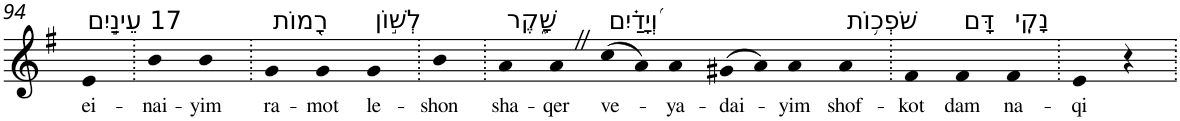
**kern	**text
*part1	*part1
*staff1	*staff1
*I"Piano	*
*I'Pno	*
!!LO:PB:g=z
*clefG2	*
*k[f#]	*
*G:	*
=94	=94
!LO:TX:a:t=17 עֵינַ֣יִם	!
!	!LO:LY:b
4e	ei-
=95.	=95.
!	!LO:LY:b
4b	-nai-
!	!LO:LY:b
4b	-yim
=96.	=96.
!LO:TX:a:t=רָ֭מוֹת	!
!	!LO:LY:b
4g	ra-
!	!LO:LY:b
4g	-mot
!LO:TX:a:t=לְשׁ֣וֹן	!
!	!LO:LY:b
4g	le-
=97.	=97.
!	!LO:LY:b
4b	-shon
=98.	=98.
!LO:TX:a:t=שָׁ֑קֶר	!
!	!LO:LY:b
4a	sha-
!	!LO:LY:b
4aZ	-qer
!LO:TX:a:t=וְ֝יָדַ֗יִם	!
!	!LO:LY:b
(>8cc	ve-
8a)	.
!	!LO:LY:b
4a	-ya-
!	!LO:LY:b
(>8g#X	-dai-
8a)	.
!	!LO:LY:b
4a	-yim
!LO:TX:a:t=שֹׁפְכ֥וֹת	!
!	!LO:LY:b
4a	shof-
=99.	=99.
!	!LO:LY:b
4f#	-kot
!LO:TX:a:t=דָּם	!
!	!LO:LY:b
4f#	dam
!LO:TX:a:t=נָקִֽי	!
!	!LO:LY:b
4f#	na-
=100.	=100.
!	!LO:LY:b
4e	-qi
4r	.
=.	=.
*-	*-
